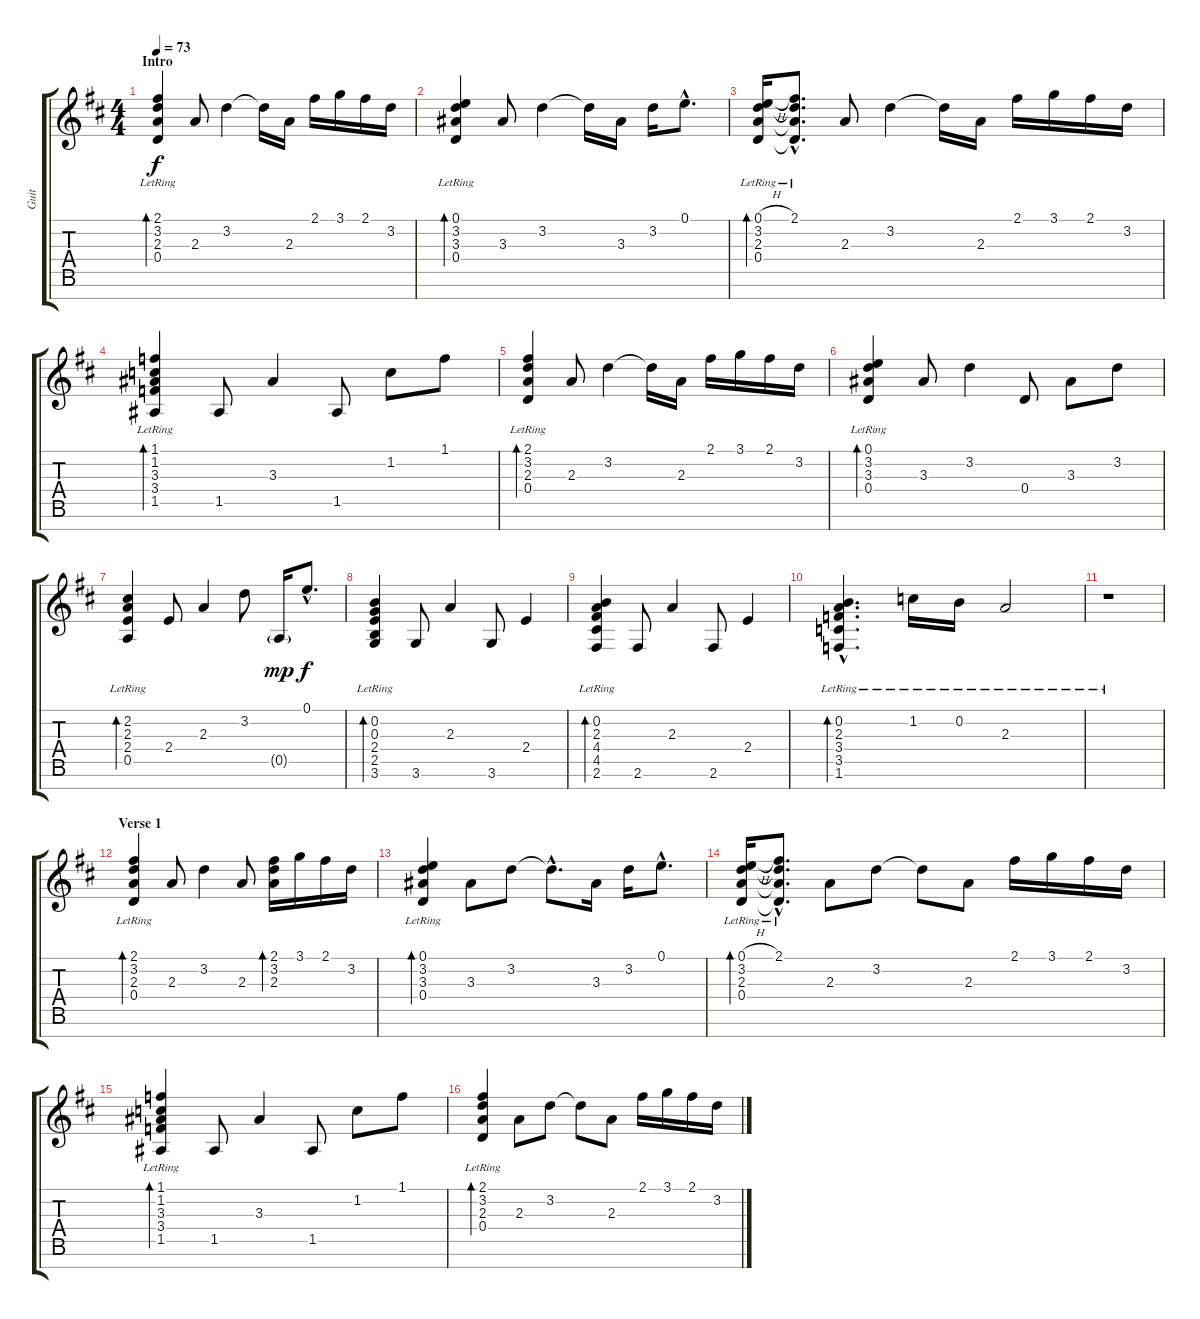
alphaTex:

\track ("Guit" "Guit") {instrument acousticguitarsteel}
\staff {score tabs}
\tuning (E4 B3 G3 D3 A2 E2 B1) {hide}
\ts (4 4)
\section ("" "Intro")
\tempo 73
\clef g2
\ks d
(2.1{lr} 3.2{lr} 2.3{lr} 0.4{lr}).4{bd 240 dy f instrument acousticguitarsteel} 2.3.8 3.2.4 3.2{t}.16 2.3.16 2.1.16 3.1.16 2.1.16 3.2.16 |
(0.1{lr} 3.2{lr} 3.3{lr} 0.4{lr}).4{bd 240} 3.3.8 3.2.4 3.2{t}.16 3.3.16 3.2.16 0.1{hac}.8{d} |
(0.1{h} 3.2{lr} 2.3{lr} 0.4{lr}).16{bd 480} (2.1{hac lr} 3.2{hac t} 2.3{hac t} 0.4{hac t}).8{d} 2.3.8 3.2.4 3.2{t}.16 2.3.16 2.1.16 3.1.16 2.1.16 3.2.16 |
(1.1{lr} 1.2{lr} 3.3{lr} 3.4{lr} 1.5{lr}).4{bd 240} 1.5.8 3.3.4 1.5.8 1.2.8 1.1.8 |
(2.1{lr} 3.2{lr} 2.3{lr} 0.4{lr}).4{bd 240} 2.3.8 3.2.4 3.2{t}.16 2.3.16 2.1.16 3.1.16 2.1.16 3.2.16 |
(0.1{lr} 3.2{lr} 3.3{lr} 0.4{lr}).4{bd 240} 3.3.8 3.2.4 0.4.8 3.3.8 3.2.8 |
(2.2{lr} 2.3{lr} 2.4{lr} 0.5{lr}).4{bd 240} 2.4.8 2.3.4 3.2.8 0.5{g}.16{dy mp} 0.1{hac}.8{d dy f} |
(0.2{lr} 0.3 2.4{lr} 2.5 3.6).4{bd 240} 3.6.8 2.3.4 3.6.8 2.4.4 |
(0.2{lr} 2.3{lr} 4.4{lr} 4.5{lr} 2.6{lr}).4{bd 240} 2.6.8 2.3.4 2.6.8 2.4.4 |
(0.2{hac} 2.3{hac} 3.4{hac} 3.5{hac} 1.6{hac lr}).4{d bd 240} 1.2{lr}.16 0.2{lr}.16 2.3{lr}.2 |
r.1 |
\section ("" "Verse 1")
(2.1{lr} 3.2{lr} 2.3{lr} 0.4{lr}).4{bd 240} 2.3.8 3.2.4 2.3.8 (2.1 3.2 2.3).16{bd 240} 3.1.16 2.1.16 3.2.16 |
(0.1{lr} 3.2{lr} 3.3{lr} 0.4{lr}).4{bd 240} 3.3.8 3.2.8 3.2{hac t}.8{d} 3.3.16 3.2.16 0.1{hac}.8{d} |
(0.1{h} 3.2{lr} 2.3{lr} 0.4{lr}).16{bd 240} (2.1{hac lr} 3.2{hac t} 2.3{hac t} 0.4{hac t}).8{d} 2.3.8 3.2.8 3.2{t}.8 2.3.8 2.1.16 3.1.16 2.1.16 3.2.16 |
(1.1{lr} 1.2{lr} 3.3{lr} 3.4{lr} 1.5{lr}).4{bd 240} 1.5.8 3.3.4 1.5.8 1.2.8 1.1.8 |
(2.1{lr} 3.2{lr} 2.3{lr} 0.4{lr}).4{bd 240} 2.3.8 3.2.8 3.2{t}.8 2.3.8 2.1.16 3.1.16 2.1.16 3.2.16
